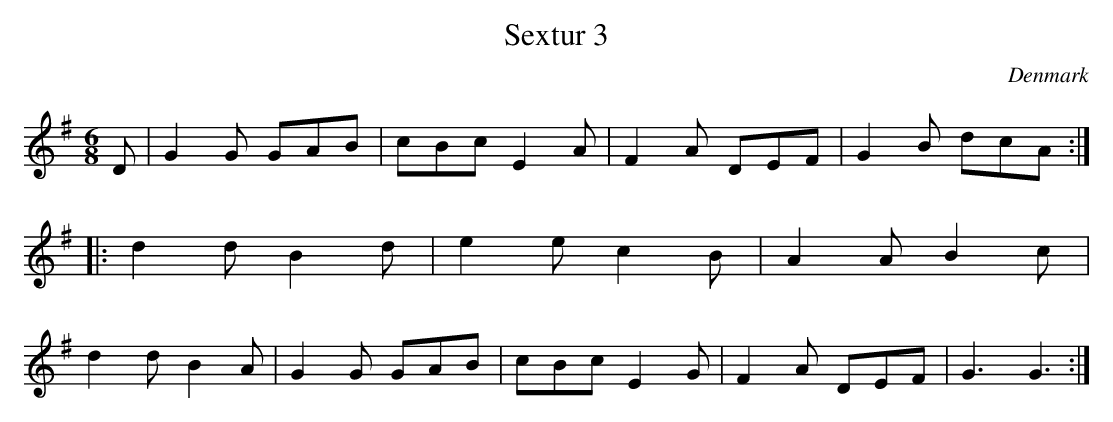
X:1
T:Sextur 3
M:6/8
O:Denmark
K:G major
D | G2G GAB | cBc E2A | F2A DEF | G2B dcA :: \
    d2d B2d | e2e c2B | A2A B2c | d2d B2A |\
    G2G GAB | cBc E2G | F2A DEF | G3 G3 :|
